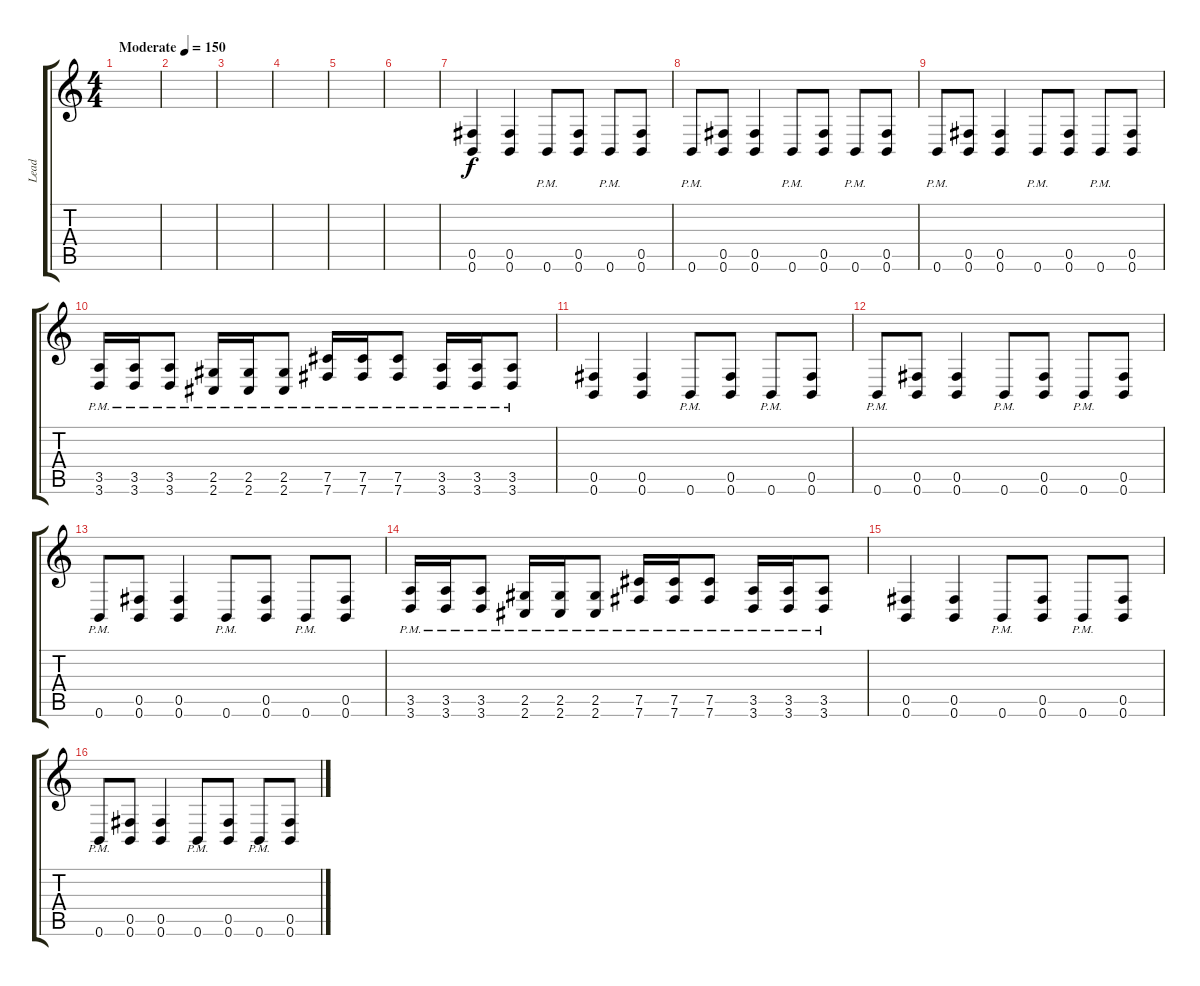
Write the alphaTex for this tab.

\track ("Lead" "Lead") {instrument distortionguitar}
\staff {score tabs}
\tuning (Db4 Ab3 E3 B2 Gb2 B1) {hide}
\ts (4 4)
\tempo (150 "Moderate")
\clef g2
\ks c
|
|
|
|
|
|
(0.5 0.6).4 (0.5 0.6).4 0.6{pm}.8 (0.5 0.6).8 0.6{pm}.8 (0.5 0.6).8 |
0.6{pm}.8 (0.5 0.6).8 (0.5 0.6).4 0.6{pm}.8 (0.5 0.6).8 0.6{pm}.8 (0.5 0.6).8 |
0.6{pm}.8 (0.5 0.6).8 (0.5 0.6).4 0.6{pm}.8 (0.5 0.6).8 0.6{pm}.8 (0.5 0.6).8 |
(3.5{pm} 3.6).16 (3.5{pm} 3.6).16 (3.5{pm} 3.6).8 (2.5{pm} 2.6).16 (2.5{pm} 2.6).16 (2.5{pm} 2.6).8 (7.5{pm} 7.6).16 (7.5{pm} 7.6).16 (7.5{pm} 7.6).8 (3.5{pm} 3.6).16 (3.5{pm} 3.6).16 (3.5{pm} 3.6).8 |
(0.5 0.6).4 (0.5 0.6).4 0.6{pm}.8 (0.5 0.6).8 0.6{pm}.8 (0.5 0.6).8 |
0.6{pm}.8 (0.5 0.6).8 (0.5 0.6).4 0.6{pm}.8 (0.5 0.6).8 0.6{pm}.8 (0.5 0.6).8 |
0.6{pm}.8 (0.5 0.6).8 (0.5 0.6).4 0.6{pm}.8 (0.5 0.6).8 0.6{pm}.8 (0.5 0.6).8 |
(3.5{pm} 3.6).16 (3.5{pm} 3.6).16 (3.5{pm} 3.6).8 (2.5{pm} 2.6).16 (2.5{pm} 2.6).16 (2.5{pm} 2.6).8 (7.5{pm} 7.6).16 (7.5{pm} 7.6).16 (7.5{pm} 7.6).8 (3.5{pm} 3.6).16 (3.5{pm} 3.6).16 (3.5{pm} 3.6).8 |
(0.5 0.6).4 (0.5 0.6).4 0.6{pm}.8 (0.5 0.6).8 0.6{pm}.8 (0.5 0.6).8 |
0.6{pm}.8 (0.5 0.6).8 (0.5 0.6).4 0.6{pm}.8 (0.5 0.6).8 0.6{pm}.8 (0.5 0.6).8
